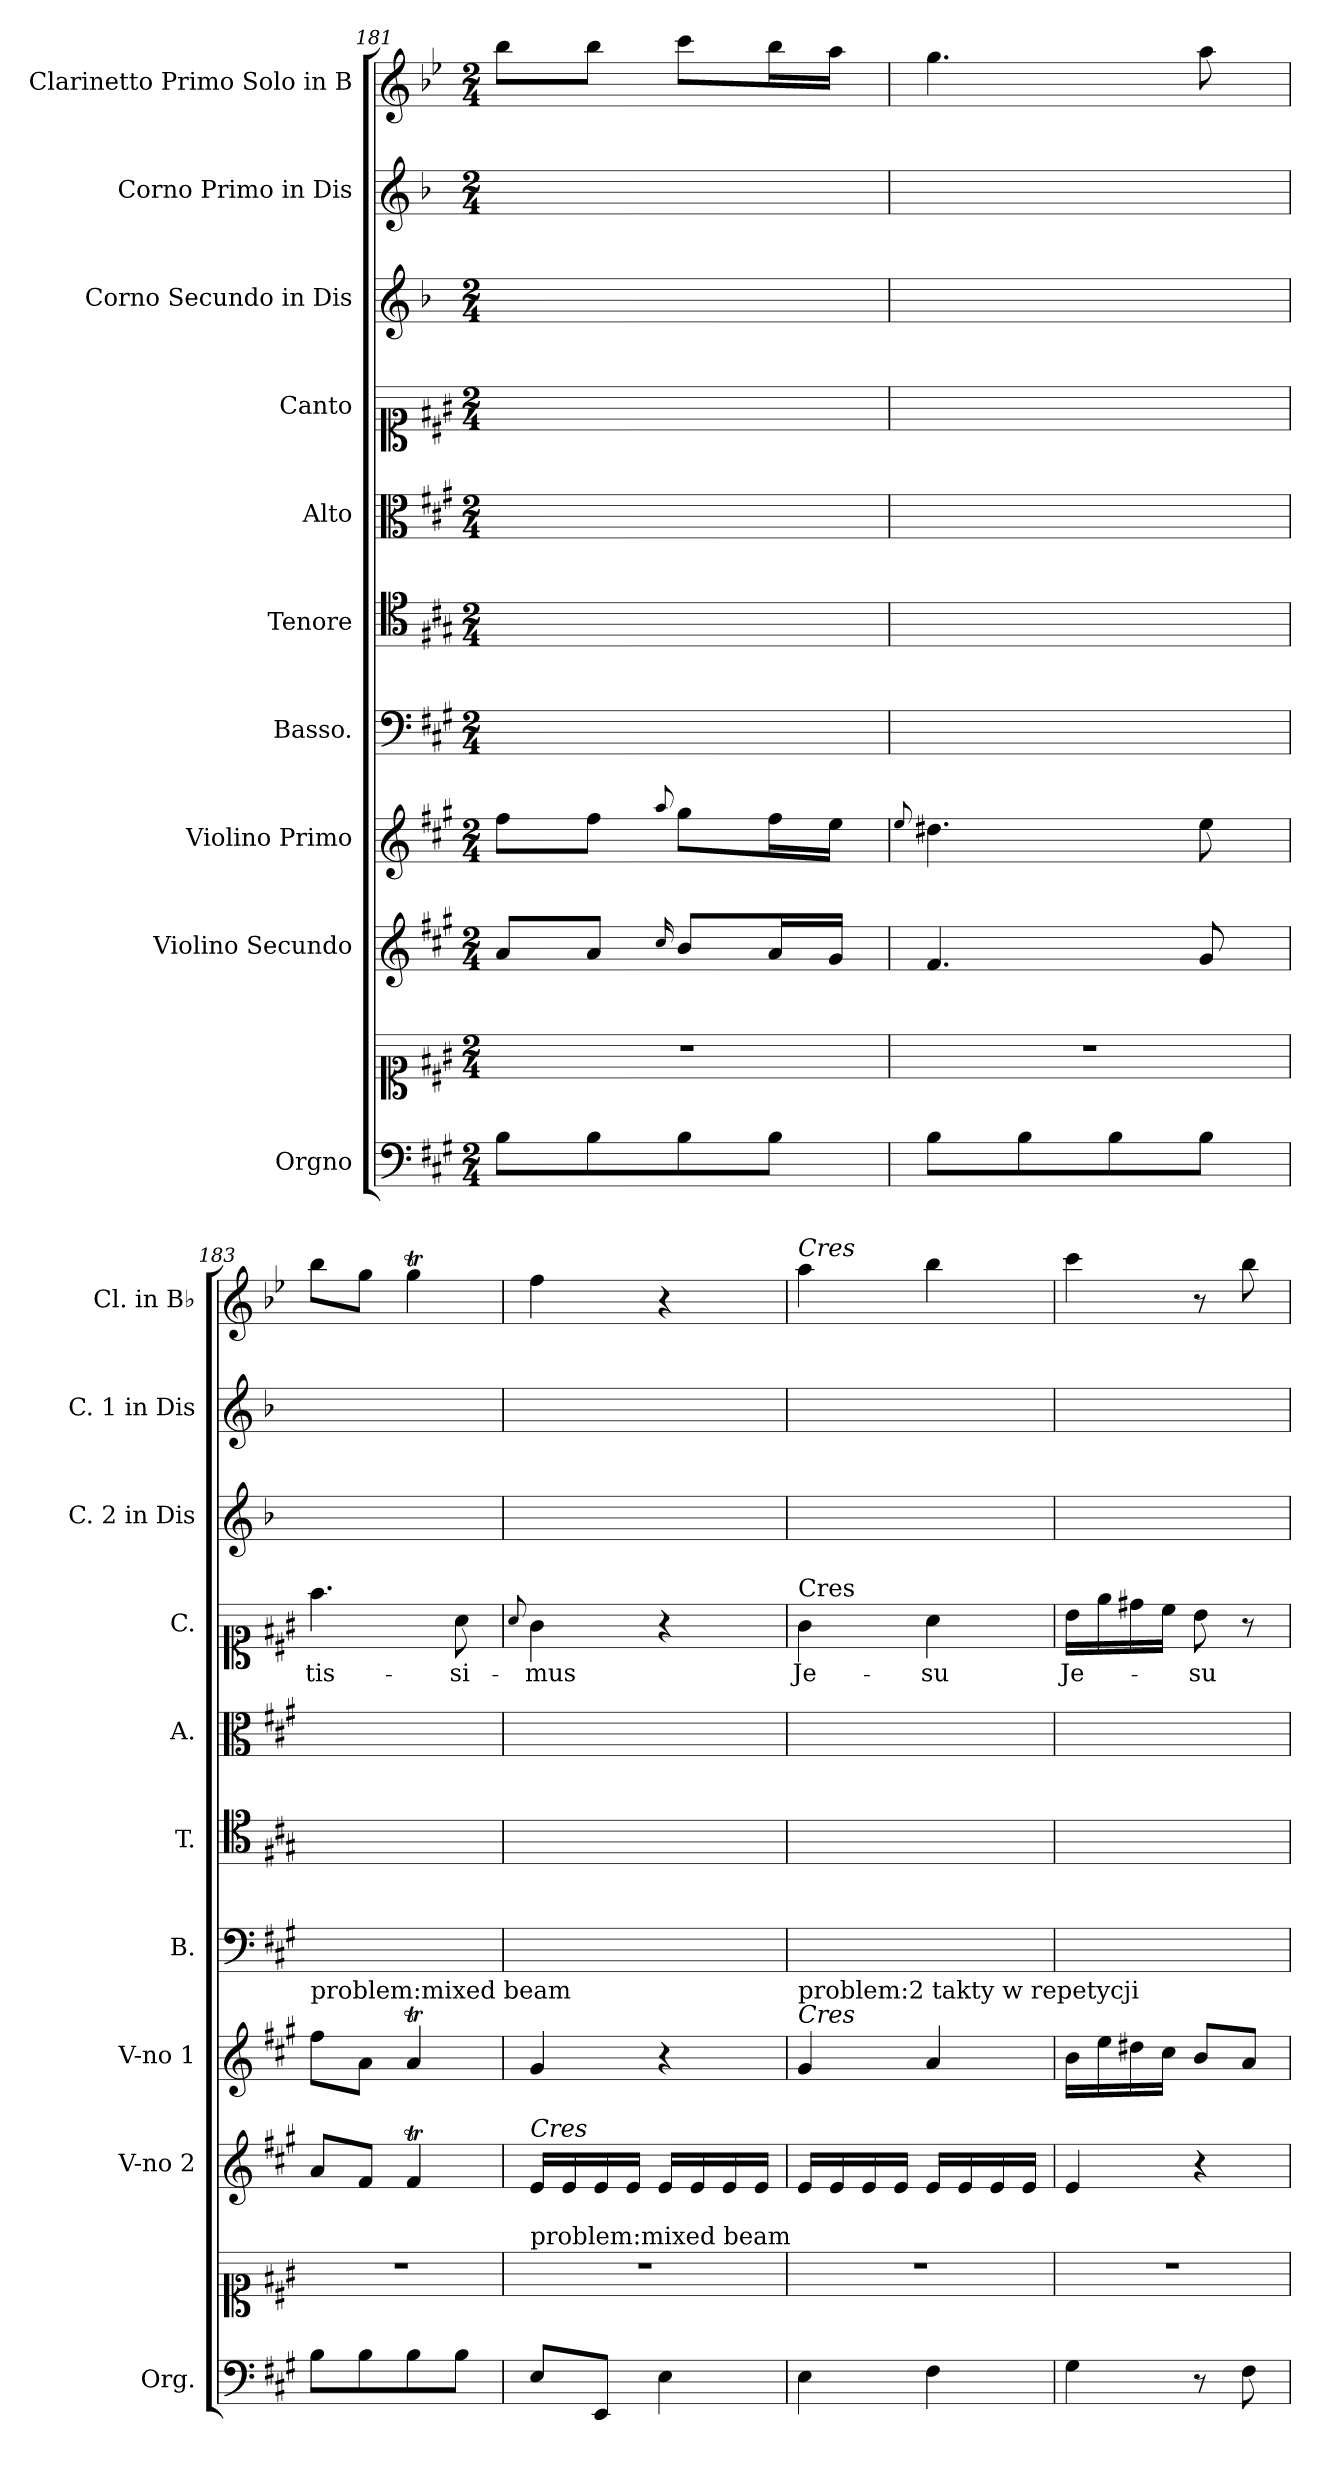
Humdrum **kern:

**kern	**kern	**kern	**kern	**kern	**kern	**kern	**kern	**text	**text	**kern	**kern	**kern
*part10	*part10	*part9	*part8	*part7	*part6	*part5	*part4	*part4	*part4	*part3	*part2	*part1
*staff11	*staff10	*staff9	*staff8	*staff7	*staff6	*staff5	*staff4	*staff4	*staff4	*staff3	*staff2	*staff1
*I"Orgno	*	*I"Violino Secundo	*I"Violino Primo	*I"Basso.	*I"Tenore	*I"Alto	*I"Canto	*	*	*I"Corno Secundo in Dis	*I"Corno Primo in Dis	*I"Clarinetto Primo Solo in B
*I'Org.	*	*I'V-no 2	*I'V-no 1	*I'B.	*I'T.	*I'A.	*I'C.	*	*	*I'C. 2 in Dis	*I'C. 1 in Dis	*I'Cl. in B♭
*clefF4	*clefC1	*clefG2	*clefG2	*clefF4	*clefC4	*clefC3	*clefC1	*	*	*clefG2	*clefG2	*clefG2
*	*	*	*	*	*	*	*	*	*	*ITrd5c8	*ITrd5c8	*ITrd1c1
*k[f#c#g#]	*k[f#c#g#]	*k[f#c#g#]	*k[f#c#g#]	*k[f#c#g#]	*k[f#c#g#]	*k[f#c#g#]	*k[f#c#g#]	*	*	*k[f#c#g#]	*k[f#c#g#]	*k[f#c#g#]
*M2/4	*M2/4	*M2/4	*M2/4	*M2/4	*M2/4	*M2/4	*M2/4	*	*	*M2/4	*M2/4	*M2/4
=181	=181	=181	=181	=181	=181	=181	=181	=181	=181	=181	=181	=181
8BL	2r	8aL	8ff#L	2ryy	2ryy	2ryy	4ff#yy	so-	lus	2ryy	2ryy	8aaL
8B	.	8aJ	8ff#J	.	.	.	.	.	.	.	.	8aaJ
.	.	16qqcc#/	8qqaa/	.	.	.	.	.	.	.	.	.
8B	.	8bL	8gg#L	.	.	.	8gg#Lyy	.	al-	.	.	8bbL
8BJ	.	16aL	16ff#L	.	.	.	16ff#Lyy	.	-tis-	.	.	16aaL
.	.	16g#JJ	16eeJJ	.	.	.	16eeJJyy	.	-si-	.	.	16gg#JJ
=182	=182	=182	=182	=182	=182	=182	=182	=182	=182	=182	=182	=182
.	.	.	8qqee/	.	.	.	8qqee/yy	.	.	.	.	.
8BL	2r	4.f#	4.dd#X	2ryy	2ryy	2ryy	4.dd#Xyy	-lus	-mus	2ryy	2ryy	4.ff#
8B	.	.	.	.	.	.	.	.	.	.	.	.
8B	.	.	.	.	.	.	.	.	.	.	.	.
8BJ	.	8g#	8ee	.	.	.	8eeyy	so-	al	.	.	8gg#
=183	=183	=183	=183	=183	=183	=183	=183	=183	=183	=183	=183	=183
!	!	!	!LO:TX:a:t=problem&colon;mixed beam	!	!	!	!	!	!	!	!	!
8BL	2r	8aL	8ff#L	2ryy	2ryy	2ryy	4.ff#	tis-	.	2ryy	2ryy	8aaL
8B	.	8f#J	8aJ	.	.	.	.	.	.	.	.	8ff#J
8B	.	4f#T	4aT	.	.	.	.	.	.	.	.	4ff#T
8BJ	.	.	.	.	.	.	8a	-si-	.	.	.	.
=184	=184	=184	=184	=184	=184	=184	=184	=184	=184	=184	=184	=184
.	.	.	.	.	.	.	8qqa/	.	.	.	.	.
!	!	!LO:TX:a:i:t=Cres	!	!	!	!	!	!	!	!	!	!
!	!LO:TX:a:t=problem&colon;mixed beam	!	!	!	!	!	!	!	!	!	!	!
8EL	2r	16eLL	4g#	2ryy	2ryy	2ryy	4g#	-mus	.	2ryy	2ryy	4ee
.	.	16e	.	.	.	.	.	.	.	.	.	.
8EEJ	.	16e	.	.	.	.	.	.	.	.	.	.
.	.	16eJJ	.	.	.	.	.	.	.	.	.	.
4E	.	16eLL	4r	.	.	.	4r	.	.	.	.	4r
.	.	16e	.	.	.	.	.	.	.	.	.	.
.	.	16e	.	.	.	.	.	.	.	.	.	.
.	.	16eJJ	.	.	.	.	.	.	.	.	.	.
=185	=185	=185	=185	=185	=185	=185	=185	=185	=185	=185	=185	=185
!	!	!	!	!	!	!	!	!	!	!	!	!LO:TX:a:i:t=Cres
!	!	!	!	!	!	!	!LO:TX:a:t=Cres	!	!	!	!	!
!	!	!	!LO:TX:a:i:t=Cres	!	!	!	!	!	!	!	!	!
!	!	!	!LO:TX:a:t=problem&colon;2 takty w repetycji	!	!	!	!	!	!	!	!	!
4E	2r	16eLL	4g#	2ryy	2ryy	2ryy	4g#	Je-	.	2ryy	2ryy	4gg#
.	.	16e	.	.	.	.	.	.	.	.	.	.
.	.	16e	.	.	.	.	.	.	.	.	.	.
.	.	16eJJ	.	.	.	.	.	.	.	.	.	.
4F#	.	16eLL	4a	.	.	.	4a	-su	.	.	.	4aa
.	.	16e	.	.	.	.	.	.	.	.	.	.
.	.	16e	.	.	.	.	.	.	.	.	.	.
.	.	16eJJ	.	.	.	.	.	.	.	.	.	.
=186	=186	=186	=186	=186	=186	=186	=186	=186	=186	=186	=186	=186
4G#	2r	4e	16bLL	2ryy	2ryy	2ryy	16bLL	Je-	.	2ryy	2ryy	4bb
.	.	.	16ee	.	.	.	16ee	.	.	.	.	.
.	.	.	16dd#X	.	.	.	16dd#X	.	.	.	.	.
.	.	.	16cc#JJ	.	.	.	16cc#JJ	.	.	.	.	.
8r	.	4r	8bL	.	.	.	8b	-su	.	.	.	8r
8F#	.	.	8aJ	.	.	.	8r	.	.	.	.	8aa
=	=	=	=	=	=	=	=	=	=	=	=	=
*-	*-	*-	*-	*-	*-	*-	*-	*-	*-	*-	*-	*-
